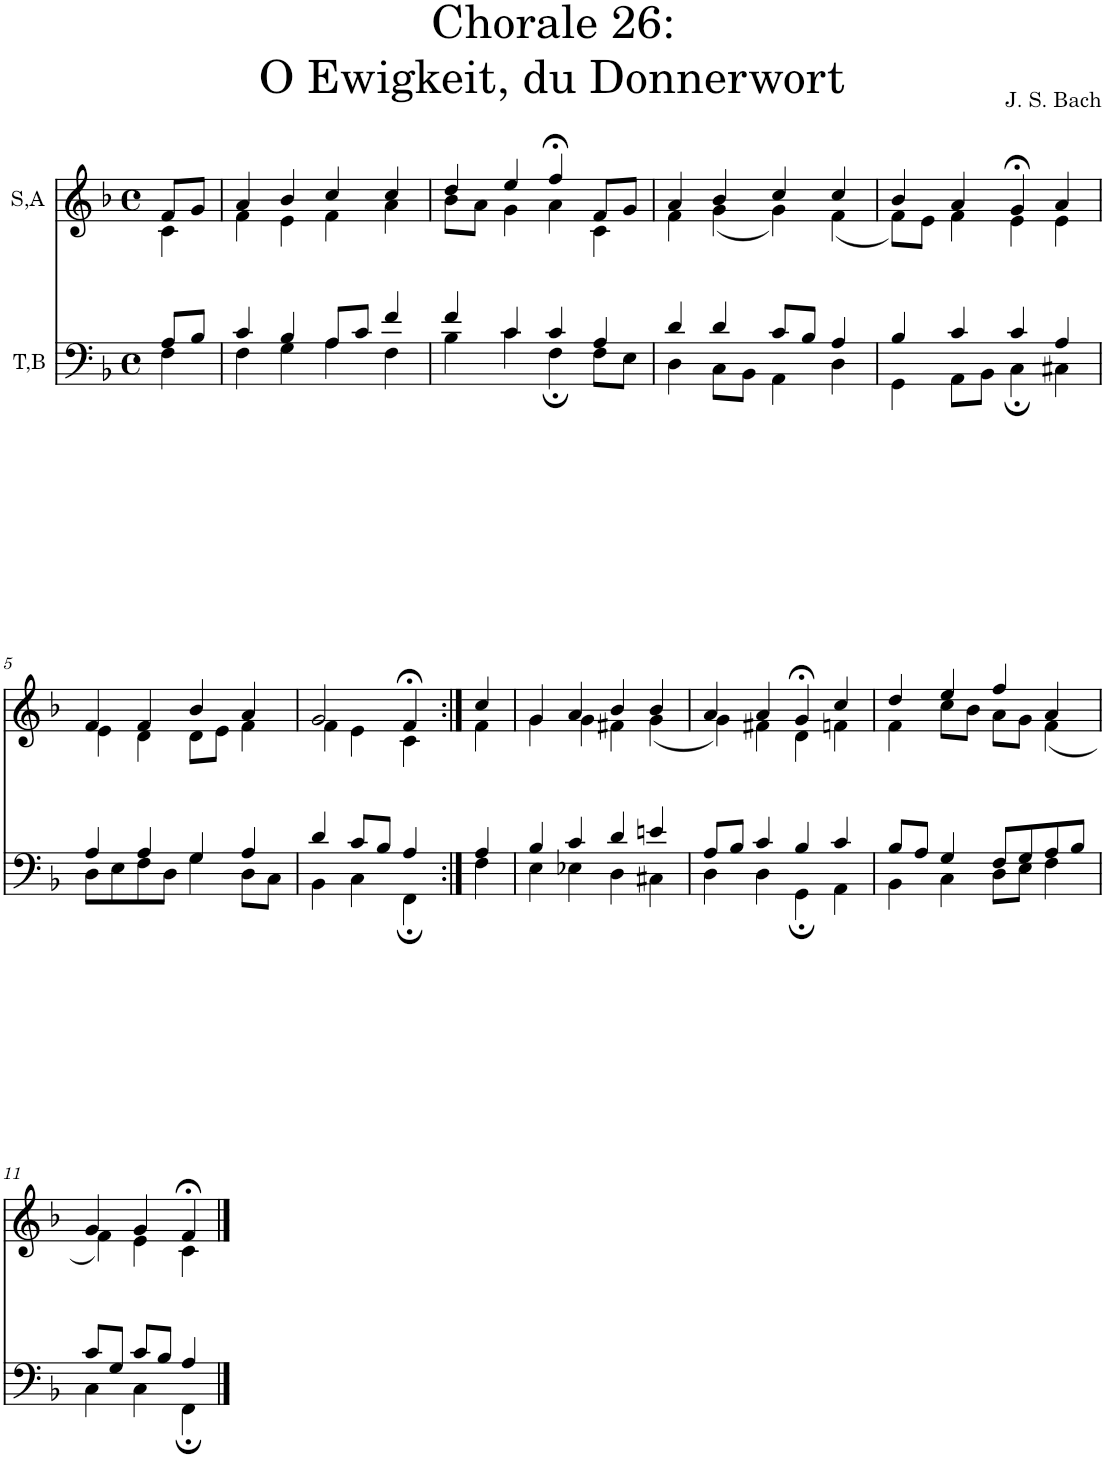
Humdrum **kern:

**kern	**kern
*part2	*part1
*staff2	*staff1
*I"T,B	*I"S,A
*clefF4	*clefG2
*k[b-]	*k[b-]
*M4/4	*M4/4
*met(c)	*met(c)
=	=
*^	*^
8A/L	4F\	8f/L	4c\
8B-/J	.	8g/J	.
=1	=1	=1	=1
4c/	4F\	4a/	4f\
4B-/	4G\	4b-/	4e\
8A/L	4A\	4cc/	4f\
8c/J	.	.	.
4f/	4F\	4cc/	4a\
=2	=2	=2	=2
4f/	4B-\	4dd/	8b-\L
.	.	.	8a\J
4c/	4c\	4ee/	4g\
4c/	4F;\	4ff;</	4a\
4A/	8F\L	8f/L	4c\
.	8E\J	8g/J	.
=3	=3	=3	=3
4d/	4D\	4a/	4f\
4d/	8C\L	4b-/	(<4g\
.	8BB-\J	.	.
8c/L	4AA\	4cc/	4g\)
8B-/J	.	.	.
4A/	4D\	4cc/	(<4f\
=4	=4	=4	=4
4B-/	4GG\	4b-/	8f\L)
.	.	.	8e\J
4c/	8AA\L	4a/	4f\
.	8BB-\J	.	.
4c/	4C;\	4g;</	4e\
4A/	4C#X\	4a/	4e\
!!LO:LB:g=z	!!
=5	=5	=5	=5
4A/	8D\L	4f/	4e\
.	8E\	.	.
4A/	8F\	4f/	4d\
.	8D\J	.	.
4G/	4G\	4b-/	8d\L
.	.	.	8e\J
4A/	8D\L	4a/	4f\
.	8C\J	.	.
=427	=427	=427	=427
4d/	4BB-\	2g/	4f\
8c/L	4C\	.	4e\
8B-/J	.	.	.
4A/	4FF;\	4f;</	4c\
=428:|!	=428:|!	=428:|!	=428:|!
4A/	4F\	4cc/	4f\
=8	=8	=8	=8
4B-/	4E\	4g/	4g\
4c/	4E-X\	4a/	4g\
4d/	4D\	4b-/	4f#X\
4en/	4C#X\	4b-/	(<4g\
=9	=9	=9	=9
8A/L	4D\	4a/	4g\)
8B-/J	.	.	.
4c/	4D\	4a/	4f#X\
4B-/	4GG;\	4g;</	4d\
4c/	4AA\	4cc/	4fn\
=10	=10	=10	=10
8B-/L	4BB-\	4dd/	4f\
8A/J	.	.	.
4G/	4C\	4ee/	8cc\L
.	.	.	8b-\J
8F/L	8D\L	4ff/	8a\L
8G/	8E\J	.	8g\J
8A/	4F\	4a/	(<4f\
8B-/J	.	.	.
!!LO:LB:g=z	!!
=11	=11	=11	=11
8c/L	4C\	4g/	4f\)
8G/J	.	.	.
8c/L	4C\	4g/	4e\
8B-/J	.	.	.
4A/	4FF;\	4f;</	4c\
*v	*v	*	*
*	*v	*v
==	==
*-	*-
